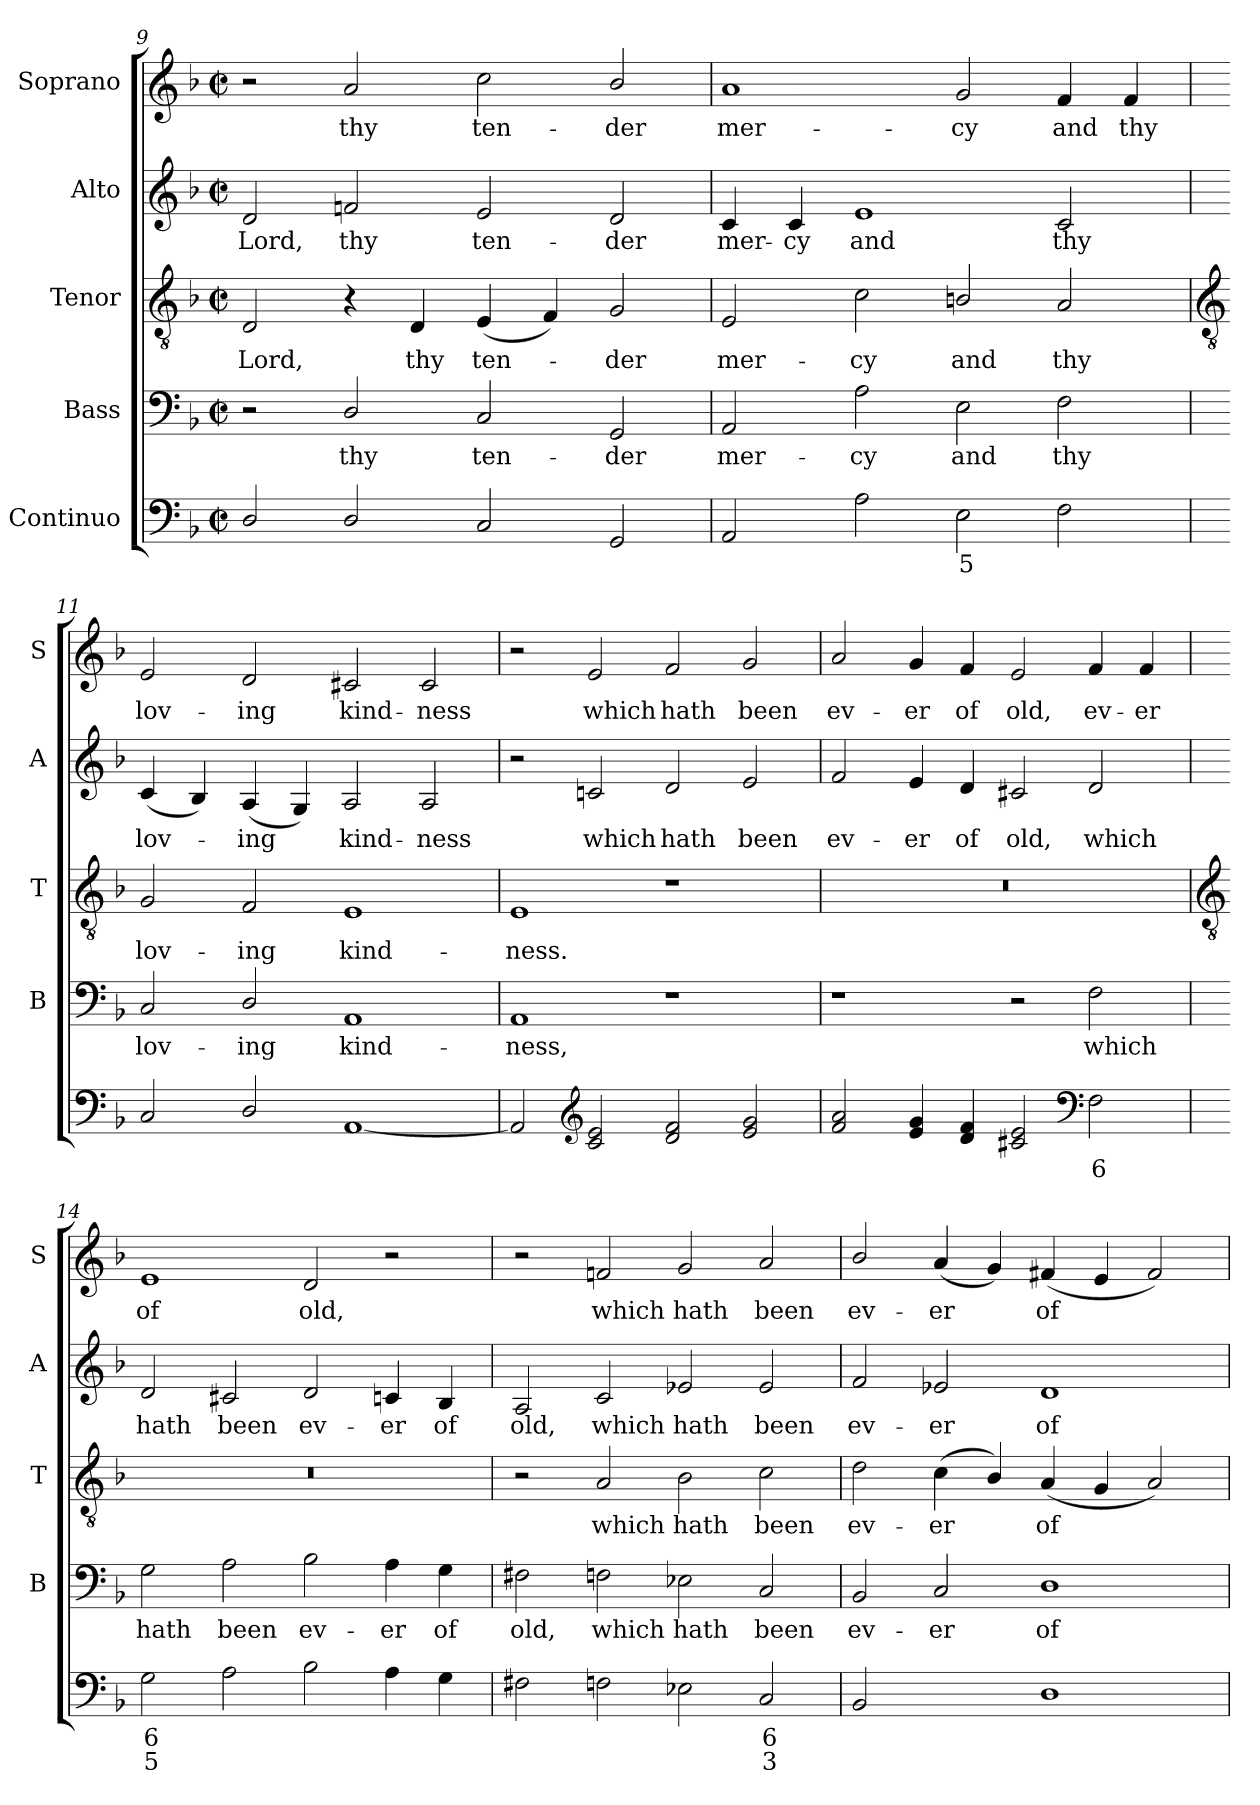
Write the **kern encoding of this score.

**kern	**text	**text	**kern	**text	**kern	**text	**kern	**text	**kern	**text
*part5	*part5	*part5	*part4	*part4	*part3	*part3	*part2	*part2	*part1	*part1
*staff5	*staff5	*staff5	*staff4	*staff4	*staff3	*staff3	*staff2	*staff2	*staff1	*staff1
*I"Continuo	*	*	*I"Bass	*	*I"Tenor	*	*I"Alto	*	*I"Soprano	*
*	*	*	*I'B	*	*I'T	*	*I'A	*	*I'S	*
*clefF4	*	*	*clefF4	*	*clefGv2	*	*clefG2	*	*clefG2	*
*k[b-]	*	*	*k[b-]	*	*k[b-]	*	*k[b-]	*	*k[b-]	*
*F:	*	*	*F:	*	*F:	*	*F:	*	*F:	*
*M4/2	*	*	*M4/2	*	*M4/2	*	*M4/2	*	*M4/2	*
*met(c|)	*	*	*met(c|)	*	*met(c|)	*	*met(c|)	*	*met(c|)	*
=9	=9	=9	=9	=9	=9	=9	=9	=9	=9	=9
!	!	!	!	!	!	!LO:LY:b	!	!LO:LY:b	!	!
2D/	.	.	2r	.	2D	Lord,	2d	Lord,	2r	.
!	!	!	!	!LO:LY:b	!	!	!	!LO:LY:b	!	!LO:LY:b
2D/	.	.	2D/	thy	4r	.	2fn	thy	2a	thy
!	!	!	!	!	!	!LO:LY:b	!	!	!	!
.	.	.	.	.	4D	thy	.	.	.	.
!	!	!	!	!LO:LY:b	!	!LO:LY:b	!	!LO:LY:b	!	!LO:LY:b
2C/	.	.	2C/	ten-	(<4E	ten-	2e	ten-	2cc	ten-
.	.	.	.	.	4F)	.	.	.	.	.
!	!	!	!	!LO:LY:b	!	!LO:LY:b	!	!LO:LY:b	!	!LO:LY:b
2GG	.	.	2GG	-der	2G/	der	2d	-der	2b-/	-der
=10	=10	=10	=10	=10	=10	=10	=10	=10	=10	=10
!	!	!	!	!LO:LY:b	!	!LO:LY:b	!	!LO:LY:b	!	!LO:LY:b
2AA	.	.	2AA	mer-	2E	mer-	4c	mer-	1a/	mer-
!	!	!	!	!	!	!	!	!LO:LY:b	!	!
.	.	.	.	.	.	.	4c	-cy	.	.
!	!	!	!	!LO:LY:b	!	!LO:LY:b	!	!LO:LY:b	!	!
2A	.	.	2A	-cy	2c	-cy	1e	and	.	.
!	!LO:LY:b	!	!	!LO:LY:b	!	!LO:LY:b	!	!	!	!LO:LY:b
2E	5	.	2E	and	2Bn/	and	.	.	2g/	-cy
!	!	!	!	!LO:LY:b	!	!LO:LY:b	!	!LO:LY:b	!	!LO:LY:b
2F	.	.	2F	thy	2A/	thy	2c	thy	4f	and
!	!	!	!	!	!	!	!	!	!	!LO:LY:b
.	.	.	.	.	.	.	.	.	4f	thy
!!LO:LB:g=z
=11	=11	=11	=11	=11	=11	=11	=11	=11	=11	=11
*	*	*	*	*	*clefGv2	*	*	*	*	*
!	!	!	!	!LO:LY:b	!	!LO:LY:b	!	!LO:LY:b	!	!LO:LY:b
2C	.	.	2C	lov-	2G/	lov-	(<4c	lov-	2e	lov-
.	.	.	.	.	.	.	4B-)	.	.	.
!	!	!	!	!LO:LY:b	!	!LO:LY:b	!	!LO:LY:b	!	!LO:LY:b
2D/	.	.	2D/	-ing	2F	-ing	(<4A	ing	2d	-ing
.	.	.	.	.	.	.	4G)	.	.	.
!	!	!	!	!LO:LY:b	!	!LO:LY:b	!	!LO:LY:b	!	!LO:LY:b
[1AA	.	.	1AA	kind-	1E	kind-	2A	kind-	2c#X	kind-
!	!	!	!	!	!	!	!	!LO:LY:b	!	!LO:LY:b
.	.	.	.	.	.	.	2A	-ness	2c#	-ness
=12	=12	=12	=12	=12	=12	=12	=12	=12	=12	=12
!	!	!	!	!LO:LY:b	!	!LO:LY:b	!	!	!	!
2AA]	.	.	1AA	-ness,	1E	-ness.	2r	.	2r	.
*clefG2	*	*	*	*	*	*	*	*	*	*
!	!	!	!	!	!	!	!	!LO:LY:b	!	!LO:LY:b
2c 2e	.	.	.	.	.	.	2cn	which	2e	which
!	!	!	!	!	!	!	!	!LO:LY:b	!	!LO:LY:b
2d 2f	.	.	1r	.	1r	.	2d	hath	2f	hath
!	!	!	!	!	!	!	!	!LO:LY:b	!	!LO:LY:b
2e 2g	.	.	.	.	.	.	2e	been	2g/	been
=13	=13	=13	=13	=13	=13	=13	=13	=13	=13	=13
!	!	!	!	!	!	!	!	!LO:LY:b	!	!LO:LY:b
2f 2a	.	.	1r	.	0r	.	2f	ev-	2a/	ev-
!	!	!	!	!	!	!	!	!LO:LY:b	!	!LO:LY:b
4e 4g	.	.	.	.	.	.	4e	-er	4g/	-er
!	!	!	!	!	!	!	!	!LO:LY:b	!	!LO:LY:b
4d 4f	.	.	.	.	.	.	4d	of	4f	of
!	!	!	!	!	!	!	!	!LO:LY:b	!	!LO:LY:b
2c#X 2e	.	.	2r	.	.	.	2c#X	old,	2e	old,
*clefF4	*	*	*	*	*	*	*	*	*	*
!	!LO:LY:b	!	!	!LO:LY:b	!	!	!	!LO:LY:b	!	!LO:LY:b
2F	6	.	2F	which	.	.	2d	which	4f	ev-
!	!	!	!	!	!	!	!	!	!	!LO:LY:b
.	.	.	.	.	.	.	.	.	4f	-er
!!LO:LB:g=z
=14	=14	=14	=14	=14	=14	=14	=14	=14	=14	=14
*	*	*	*	*	*clefGv2	*	*	*	*	*
!	!LO:LY:b	!LO:LY:b	!	!LO:LY:b	!	!	!	!LO:LY:b	!	!LO:LY:b
2G	6	5	2G	hath	0r	.	2d	hath	1e	of
!	!	!	!	!LO:LY:b	!	!	!	!LO:LY:b	!	!
2A	.	.	2A	been	.	.	2c#X	been	.	.
!	!	!	!	!LO:LY:b	!	!	!	!LO:LY:b	!	!LO:LY:b
2B-	.	.	2B-	ev-	.	.	2d	ev-	2d	old,
!	!	!	!	!LO:LY:b	!	!	!	!LO:LY:b	!	!
4A	.	.	4A	-er	.	.	4cn	-er	2r	.
!	!	!	!	!LO:LY:b	!	!	!	!LO:LY:b	!	!
4G	.	.	4G	of	.	.	4B-	of	.	.
=15	=15	=15	=15	=15	=15	=15	=15	=15	=15	=15
!	!	!	!	!LO:LY:b	!	!	!	!LO:LY:b	!	!
2F#X	.	.	2F#X	old,	2r	.	2A	old,	2r	.
!	!	!	!	!LO:LY:b	!	!LO:LY:b	!	!LO:LY:b	!	!LO:LY:b
2Fn	.	.	2Fn	which	2A	which	2c	which	2fn	which
!	!	!	!	!LO:LY:b	!	!LO:LY:b	!	!LO:LY:b	!	!LO:LY:b
2E-X	.	.	2E-X	hath	2B-	hath	2e-X	hath	2g	hath
!	!LO:LY:b	!LO:LY:b	!	!LO:LY:b	!	!LO:LY:b	!	!LO:LY:b	!	!LO:LY:b
2C	6	3	2C	been	2c	been	2e-	been	2a/	been
=16	=16	=16	=16	=16	=16	=16	=16	=16	=16	=16
!	!	!	!	!LO:LY:b	!	!LO:LY:b	!	!LO:LY:b	!	!LO:LY:b
2BB-	.	.	2BB-	ev-	2d	ev-	2f	ev-	2b-/	ev-
!	!LO:LY:b	!LO:LY:b	!	!LO:LY:b	!	!LO:LY:b	!	!LO:LY:b	!	!LO:LY:b
[4Cyy	6	3	2C	-er	(<4c	-er	2e-X	-er	(<4a/	-er
!	!LO:LY:b	!	!	!	!	!	!	!	!	!
4Cyy]	5	.	.	.	4B-/)	.	.	.	4g/)	.
!	!	!	!	!LO:LY:b	!	!LO:LY:b	!	!LO:LY:b	!	!LO:LY:b
1D	.	.	1D	of	(<4A	of	1d	of	(<4f#X	of
.	.	.	.	.	4G	.	.	.	4e	.
.	.	.	.	.	2A/)	.	.	.	2f#)	.
=	=	=	=	=	=	=	=	=	=	=
*-	*-	*-	*-	*-	*-	*-	*-	*-	*-	*-
